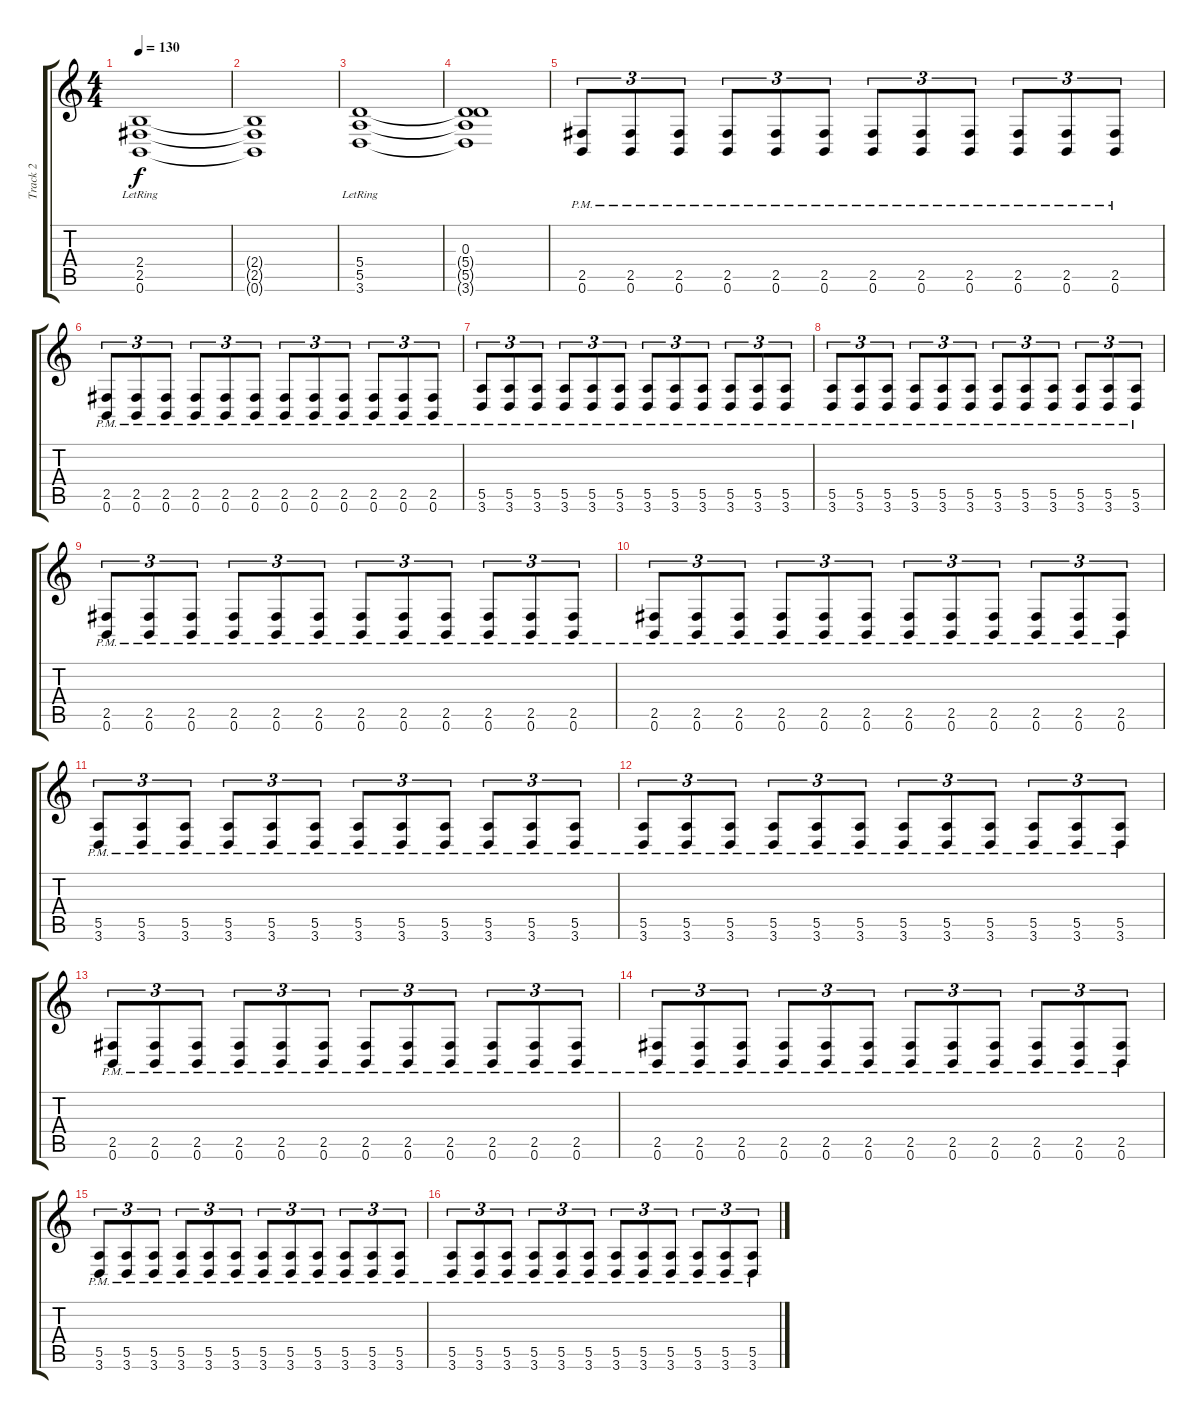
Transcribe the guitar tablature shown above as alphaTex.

\track ("Track 2" "Track 2") {instrument distortionguitar}
\staff {score tabs}
\tuning (B3 Gb3 D3 A2 E2 B1) {hide}
\ts (4 4)
\tempo 130
\clef g2
\ks c
(2.4{lr} 2.5{lr} 0.6{lr}).1{dy f} |
(2.4{t} 2.5{t} 0.6{t}).1 |
(5.4{lr} 5.5{lr} 3.6{lr}).1 |
(0.3 5.4{t} 5.5{t} 3.6{t}).1 |
(2.5{pm} 0.6{pm}).8{tu (3 2)} (2.5{pm} 0.6{pm}).8{tu (3 2)} (2.5{pm} 0.6{pm}).8{tu (3 2)} (2.5{pm} 0.6{pm}).8{tu (3 2)} (2.5{pm} 0.6{pm}).8{tu (3 2)} (2.5{pm} 0.6{pm}).8{tu (3 2)} (2.5{pm} 0.6{pm}).8{tu (3 2)} (2.5{pm} 0.6{pm}).8{tu (3 2)} (2.5{pm} 0.6{pm}).8{tu (3 2)} (2.5{pm} 0.6{pm}).8{tu (3 2)} (2.5{pm} 0.6{pm}).8{tu (3 2)} (2.5{pm} 0.6{pm}).8{tu (3 2)} |
(2.5{pm} 0.6{pm}).8{tu (3 2)} (2.5{pm} 0.6{pm}).8{tu (3 2)} (2.5{pm} 0.6{pm}).8{tu (3 2)} (2.5{pm} 0.6{pm}).8{tu (3 2)} (2.5{pm} 0.6{pm}).8{tu (3 2)} (2.5{pm} 0.6{pm}).8{tu (3 2)} (2.5{pm} 0.6{pm}).8{tu (3 2)} (2.5{pm} 0.6{pm}).8{tu (3 2)} (2.5{pm} 0.6{pm}).8{tu (3 2)} (2.5{pm} 0.6{pm}).8{tu (3 2)} (2.5{pm} 0.6{pm}).8{tu (3 2)} (2.5{pm} 0.6{pm}).8{tu (3 2)} |
(5.5{pm} 3.6{pm}).8{tu (3 2)} (5.5{pm} 3.6{pm}).8{tu (3 2)} (5.5{pm} 3.6{pm}).8{tu (3 2)} (5.5{pm} 3.6{pm}).8{tu (3 2)} (5.5{pm} 3.6{pm}).8{tu (3 2)} (5.5{pm} 3.6{pm}).8{tu (3 2)} (5.5{pm} 3.6{pm}).8{tu (3 2)} (5.5{pm} 3.6{pm}).8{tu (3 2)} (5.5{pm} 3.6{pm}).8{tu (3 2)} (5.5{pm} 3.6{pm}).8{tu (3 2)} (5.5{pm} 3.6{pm}).8{tu (3 2)} (5.5{pm} 3.6{pm}).8{tu (3 2)} |
(5.5{pm} 3.6{pm}).8{tu (3 2)} (5.5{pm} 3.6{pm}).8{tu (3 2)} (5.5{pm} 3.6{pm}).8{tu (3 2)} (5.5{pm} 3.6{pm}).8{tu (3 2)} (5.5{pm} 3.6{pm}).8{tu (3 2)} (5.5{pm} 3.6{pm}).8{tu (3 2)} (5.5{pm} 3.6{pm}).8{tu (3 2)} (5.5{pm} 3.6{pm}).8{tu (3 2)} (5.5{pm} 3.6{pm}).8{tu (3 2)} (5.5{pm} 3.6{pm}).8{tu (3 2)} (5.5{pm} 3.6{pm}).8{tu (3 2)} (5.5{pm} 3.6{pm}).8{tu (3 2)} |
(2.5{pm} 0.6{pm}).8{tu (3 2)} (2.5{pm} 0.6{pm}).8{tu (3 2)} (2.5{pm} 0.6{pm}).8{tu (3 2)} (2.5{pm} 0.6{pm}).8{tu (3 2)} (2.5{pm} 0.6{pm}).8{tu (3 2)} (2.5{pm} 0.6{pm}).8{tu (3 2)} (2.5{pm} 0.6{pm}).8{tu (3 2)} (2.5{pm} 0.6{pm}).8{tu (3 2)} (2.5{pm} 0.6{pm}).8{tu (3 2)} (2.5{pm} 0.6{pm}).8{tu (3 2)} (2.5{pm} 0.6{pm}).8{tu (3 2)} (2.5{pm} 0.6{pm}).8{tu (3 2)} |
(2.5{pm} 0.6{pm}).8{tu (3 2)} (2.5{pm} 0.6{pm}).8{tu (3 2)} (2.5{pm} 0.6{pm}).8{tu (3 2)} (2.5{pm} 0.6{pm}).8{tu (3 2)} (2.5{pm} 0.6{pm}).8{tu (3 2)} (2.5{pm} 0.6{pm}).8{tu (3 2)} (2.5{pm} 0.6{pm}).8{tu (3 2)} (2.5{pm} 0.6{pm}).8{tu (3 2)} (2.5{pm} 0.6{pm}).8{tu (3 2)} (2.5{pm} 0.6{pm}).8{tu (3 2)} (2.5{pm} 0.6{pm}).8{tu (3 2)} (2.5{pm} 0.6{pm}).8{tu (3 2)} |
(5.5{pm} 3.6{pm}).8{tu (3 2)} (5.5{pm} 3.6{pm}).8{tu (3 2)} (5.5{pm} 3.6{pm}).8{tu (3 2)} (5.5{pm} 3.6{pm}).8{tu (3 2)} (5.5{pm} 3.6{pm}).8{tu (3 2)} (5.5{pm} 3.6{pm}).8{tu (3 2)} (5.5{pm} 3.6{pm}).8{tu (3 2)} (5.5{pm} 3.6{pm}).8{tu (3 2)} (5.5{pm} 3.6{pm}).8{tu (3 2)} (5.5{pm} 3.6{pm}).8{tu (3 2)} (5.5{pm} 3.6{pm}).8{tu (3 2)} (5.5{pm} 3.6{pm}).8{tu (3 2)} |
(5.5{pm} 3.6{pm}).8{tu (3 2)} (5.5{pm} 3.6{pm}).8{tu (3 2)} (5.5{pm} 3.6{pm}).8{tu (3 2)} (5.5{pm} 3.6{pm}).8{tu (3 2)} (5.5{pm} 3.6{pm}).8{tu (3 2)} (5.5{pm} 3.6{pm}).8{tu (3 2)} (5.5{pm} 3.6{pm}).8{tu (3 2)} (5.5{pm} 3.6{pm}).8{tu (3 2)} (5.5{pm} 3.6{pm}).8{tu (3 2)} (5.5{pm} 3.6{pm}).8{tu (3 2)} (5.5{pm} 3.6{pm}).8{tu (3 2)} (5.5{pm} 3.6{pm}).8{tu (3 2)} |
(2.5{pm} 0.6{pm}).8{tu (3 2)} (2.5{pm} 0.6{pm}).8{tu (3 2)} (2.5{pm} 0.6{pm}).8{tu (3 2)} (2.5{pm} 0.6{pm}).8{tu (3 2)} (2.5{pm} 0.6{pm}).8{tu (3 2)} (2.5{pm} 0.6{pm}).8{tu (3 2)} (2.5{pm} 0.6{pm}).8{tu (3 2)} (2.5{pm} 0.6{pm}).8{tu (3 2)} (2.5{pm} 0.6{pm}).8{tu (3 2)} (2.5{pm} 0.6{pm}).8{tu (3 2)} (2.5{pm} 0.6{pm}).8{tu (3 2)} (2.5{pm} 0.6{pm}).8{tu (3 2)} |
(2.5{pm} 0.6{pm}).8{tu (3 2)} (2.5{pm} 0.6{pm}).8{tu (3 2)} (2.5{pm} 0.6{pm}).8{tu (3 2)} (2.5{pm} 0.6{pm}).8{tu (3 2)} (2.5{pm} 0.6{pm}).8{tu (3 2)} (2.5{pm} 0.6{pm}).8{tu (3 2)} (2.5{pm} 0.6{pm}).8{tu (3 2)} (2.5{pm} 0.6{pm}).8{tu (3 2)} (2.5{pm} 0.6{pm}).8{tu (3 2)} (2.5{pm} 0.6{pm}).8{tu (3 2)} (2.5{pm} 0.6{pm}).8{tu (3 2)} (2.5{pm} 0.6{pm}).8{tu (3 2)} |
(5.5{pm} 3.6{pm}).8{tu (3 2)} (5.5{pm} 3.6{pm}).8{tu (3 2)} (5.5{pm} 3.6{pm}).8{tu (3 2)} (5.5{pm} 3.6{pm}).8{tu (3 2)} (5.5{pm} 3.6{pm}).8{tu (3 2)} (5.5{pm} 3.6{pm}).8{tu (3 2)} (5.5{pm} 3.6{pm}).8{tu (3 2)} (5.5{pm} 3.6{pm}).8{tu (3 2)} (5.5{pm} 3.6{pm}).8{tu (3 2)} (5.5{pm} 3.6{pm}).8{tu (3 2)} (5.5{pm} 3.6{pm}).8{tu (3 2)} (5.5{pm} 3.6{pm}).8{tu (3 2)} |
(5.5{pm} 3.6{pm}).8{tu (3 2)} (5.5{pm} 3.6{pm}).8{tu (3 2)} (5.5{pm} 3.6{pm}).8{tu (3 2)} (5.5{pm} 3.6{pm}).8{tu (3 2)} (5.5{pm} 3.6{pm}).8{tu (3 2)} (5.5{pm} 3.6{pm}).8{tu (3 2)} (5.5{pm} 3.6{pm}).8{tu (3 2)} (5.5{pm} 3.6{pm}).8{tu (3 2)} (5.5{pm} 3.6{pm}).8{tu (3 2)} (5.5{pm} 3.6{pm}).8{tu (3 2)} (5.5{pm} 3.6{pm}).8{tu (3 2)} (5.5{pm} 3.6{pm}).8{tu (3 2)}
